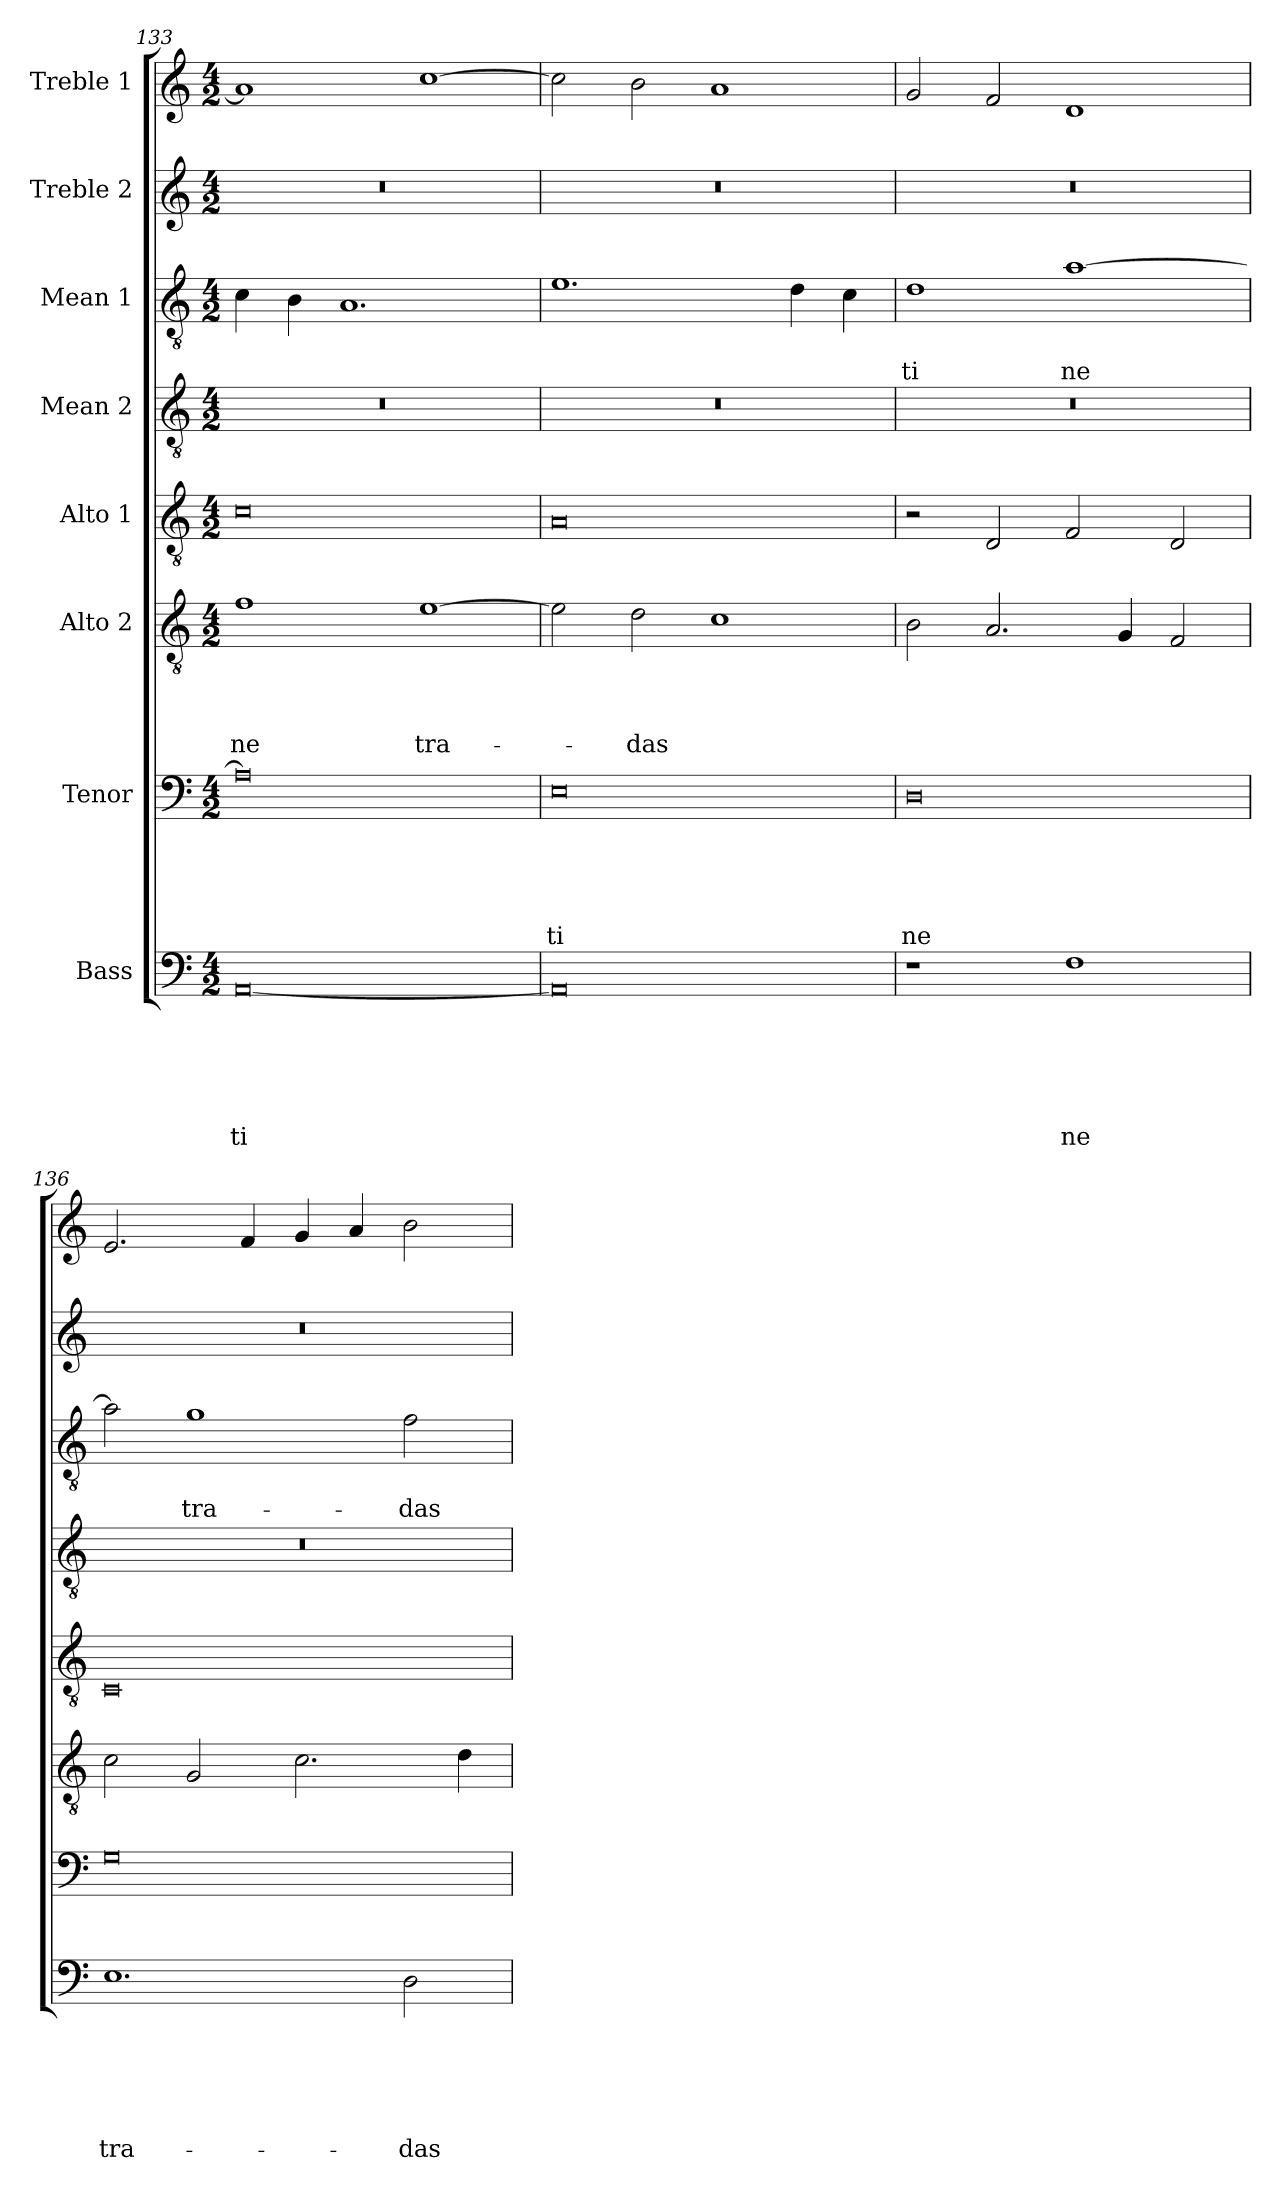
**kern	**text	**text	**text	**text	**text	**text	**kern	**text	**text	**text	**text	**text	**kern	**text	**text	**text	**text	**kern	**kern	**kern	**text	**text	**kern	**kern
*part8	*part8	*part8	*part8	*part8	*part8	*part8	*part7	*part7	*part7	*part7	*part7	*part7	*part6	*part6	*part6	*part6	*part6	*part5	*part4	*part3	*part3	*part3	*part2	*part1
*staff8	*staff8	*staff8	*staff8	*staff8	*staff8	*staff8	*staff7	*staff7	*staff7	*staff7	*staff7	*staff7	*staff6	*staff6	*staff6	*staff6	*staff6	*staff5	*staff4	*staff3	*staff3	*staff3	*staff2	*staff1
*I"Bass	*	*	*	*	*	*	*I"Tenor	*	*	*	*	*	*I"Alto 2	*	*	*	*	*I"Alto 1	*I"Mean 2	*I"Mean 1	*	*	*I"Treble 2	*I"Treble 1
*clefF4	*	*	*	*	*	*	*clefF4	*	*	*	*	*	*clefGv2	*	*	*	*	*clefGv2	*clefGv2	*clefGv2	*	*	*clefG2	*clefG2
*k[]	*	*	*	*	*	*	*k[]	*	*	*	*	*	*k[]	*	*	*	*	*k[]	*k[]	*k[]	*	*	*k[]	*k[]
*C:	*	*	*	*	*	*	*C:	*	*	*	*	*	*C:	*	*	*	*	*C:	*C:	*C:	*	*	*C:	*C:
*M4/2	*	*	*	*	*	*	*M4/2	*	*	*	*	*	*M4/2	*	*	*	*	*M4/2	*M4/2	*M4/2	*	*	*M4/2	*M4/2
=133	=133	=133	=133	=133	=133	=133	=133	=133	=133	=133	=133	=133	=133	=133	=133	=133	=133	=133	=133	=133	=133	=133	=133	=133
[0AA	.	.	.	.	.	-ti	0A]	.	.	.	.	.	1f	.	.	.	ne	0c	0r	4c\	.	.	0r	1a]
.	.	.	.	.	.	.	.	.	.	.	.	.	.	.	.	.	.	.	.	4B\	.	.	.	.
.	.	.	.	.	.	.	.	.	.	.	.	.	.	.	.	.	.	.	.	1.A	.	.	.	.
.	.	.	.	.	.	.	.	.	.	.	.	.	[1e	.	.	.	tra-	.	.	.	.	.	.	[1cc
=134	=134	=134	=134	=134	=134	=134	=134	=134	=134	=134	=134	=134	=134	=134	=134	=134	=134	=134	=134	=134	=134	=134	=134	=134
0AA]	.	.	.	.	.	.	0E	.	.	.	.	-ti	2e\]	.	.	.	.	0A	0r	1.e	.	.	0r	2cc\]
.	.	.	.	.	.	.	.	.	.	.	.	.	2d\	.	.	.	-das	.	.	.	.	.	.	2b\
.	.	.	.	.	.	.	.	.	.	.	.	.	1c	.	.	.	.	.	.	.	.	.	.	1a
.	.	.	.	.	.	.	.	.	.	.	.	.	.	.	.	.	.	.	.	4d\	.	.	.	.
.	.	.	.	.	.	.	.	.	.	.	.	.	.	.	.	.	.	.	.	4c\	.	.	.	.
=135	=135	=135	=135	=135	=135	=135	=135	=135	=135	=135	=135	=135	=135	=135	=135	=135	=135	=135	=135	=135	=135	=135	=135	=135
1r	.	.	.	.	.	.	0D	.	.	.	.	ne	2B\	.	.	.	.	2r	0r	1d	.	-ti	0r	2g/
.	.	.	.	.	.	.	.	.	.	.	.	.	2.A/	.	.	.	.	2D/	.	.	.	.	.	2f/
1F	.	.	.	.	.	ne	.	.	.	.	.	.	.	.	.	.	.	2F/	.	[1a	.	ne	.	1d
.	.	.	.	.	.	.	.	.	.	.	.	.	4G/	.	.	.	.	.	.	.	.	.	.	.
.	.	.	.	.	.	.	.	.	.	.	.	.	2F/	.	.	.	.	2D/	.	.	.	.	.	.
!!LO:LB:g=z
=136	=136	=136	=136	=136	=136	=136	=136	=136	=136	=136	=136	=136	=136	=136	=136	=136	=136	=136	=136	=136	=136	=136	=136	=136
1.E	.	.	.	.	.	tra-	0G	.	.	.	.	.	2c\	.	.	.	.	0C	0r	2a\]	.	.	0r	2.e/
.	.	.	.	.	.	.	.	.	.	.	.	.	2G/	.	.	.	.	.	.	1g	.	tra-	.	.
.	.	.	.	.	.	.	.	.	.	.	.	.	.	.	.	.	.	.	.	.	.	.	.	4f/
.	.	.	.	.	.	.	.	.	.	.	.	.	2.c\	.	.	.	.	.	.	.	.	.	.	4g/
.	.	.	.	.	.	.	.	.	.	.	.	.	.	.	.	.	.	.	.	.	.	.	.	4a/
2D\	.	.	.	.	.	-das	.	.	.	.	.	.	.	.	.	.	.	.	.	2f\	.	-das	.	2b\
.	.	.	.	.	.	.	.	.	.	.	.	.	4d\	.	.	.	.	.	.	.	.	.	.	.
=	=	=	=	=	=	=	=	=	=	=	=	=	=	=	=	=	=	=	=	=	=	=	=	=
*-	*-	*-	*-	*-	*-	*-	*-	*-	*-	*-	*-	*-	*-	*-	*-	*-	*-	*-	*-	*-	*-	*-	*-	*-
